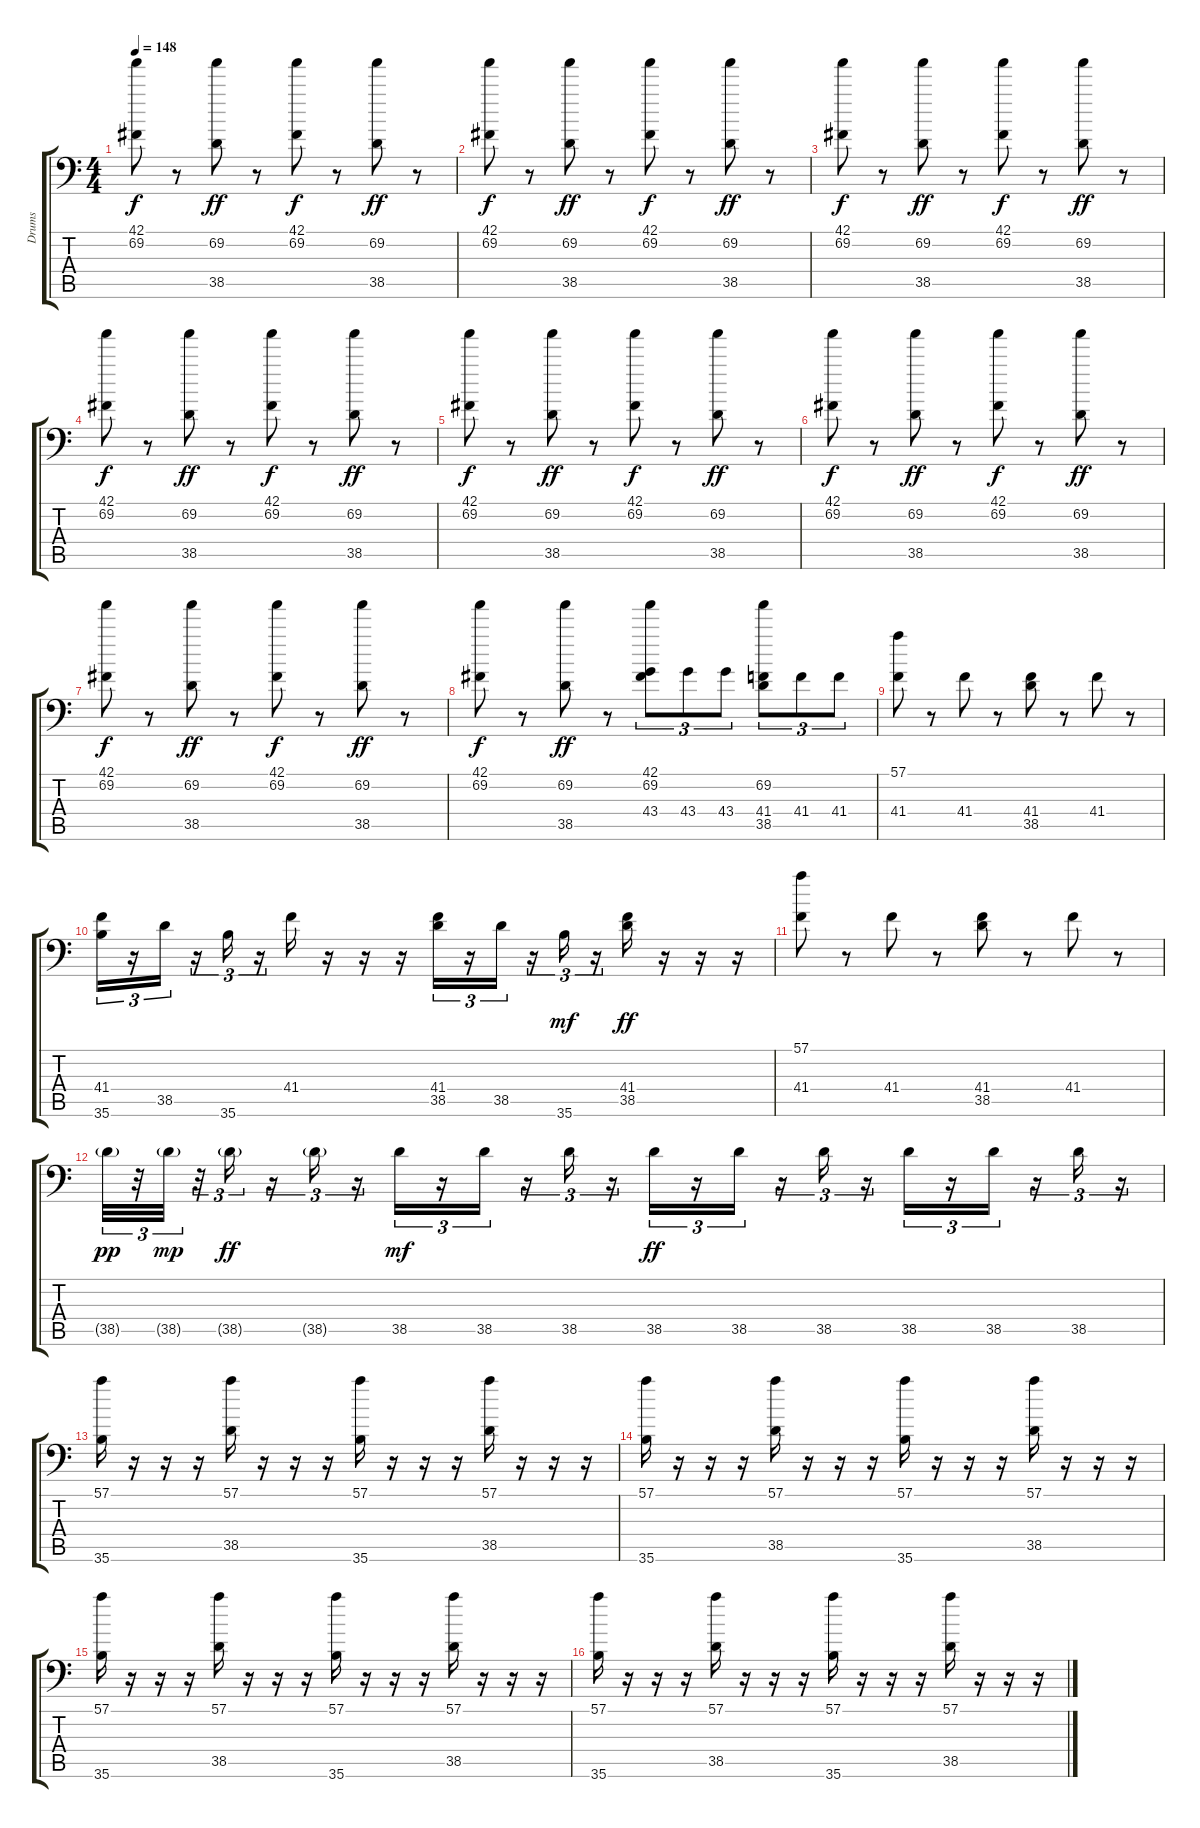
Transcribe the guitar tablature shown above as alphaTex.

\track ("Drums" "Drums") {instrument acousticgrandpiano}
\staff {score tabs}
\tuning (C-1 C-1 C-1 C-1 C-1 C-1) {hide}
\ts (4 4)
\tempo 148
\clef f4
\ks c
(42.1 69.2).8{dy f} r.8 (69.2 38.5).8{dy ff} r.8 (42.1 69.2).8{dy f} r.8 (69.2 38.5).8{dy ff} r.8 |
(42.1 69.2).8{dy f} r.8 (69.2 38.5).8{dy ff} r.8 (42.1 69.2).8{dy f} r.8 (69.2 38.5).8{dy ff} r.8 |
(42.1 69.2).8{dy f} r.8 (69.2 38.5).8{dy ff} r.8 (42.1 69.2).8{dy f} r.8 (69.2 38.5).8{dy ff} r.8 |
(42.1 69.2).8{dy f} r.8 (69.2 38.5).8{dy ff} r.8 (42.1 69.2).8{dy f} r.8 (69.2 38.5).8{dy ff} r.8 |
(42.1 69.2).8{dy f} r.8 (69.2 38.5).8{dy ff} r.8 (42.1 69.2).8{dy f} r.8 (69.2 38.5).8{dy ff} r.8 |
(42.1 69.2).8{dy f} r.8 (69.2 38.5).8{dy ff} r.8 (42.1 69.2).8{dy f} r.8 (69.2 38.5).8{dy ff} r.8 |
(42.1 69.2).8{dy f} r.8 (69.2 38.5).8{dy ff} r.8 (42.1 69.2).8{dy f} r.8 (69.2 38.5).8{dy ff} r.8 |
(42.1 69.2).8{dy f} r.8 (69.2 38.5).8{dy ff} r.8 (42.1 69.2 43.4).8{tu (3 2)} 43.4.8{tu (3 2)} 43.4.8{tu (3 2)} (69.2 41.4 38.5).8{tu (3 2)} 41.4.8{tu (3 2)} 41.4.8{tu (3 2)} |
(57.1 41.4).8 r.8 41.4.8 r.8 (41.4 38.5).8 r.8 41.4.8 r.8 |
(41.4 35.6).16{tu (3 2)} r.16{tu (3 2)} 38.5.16{tu (3 2)} r.16{tu (3 2)} 35.6.16{tu (3 2)} r.16{tu (3 2)} 41.4.16 r.16 r.16 r.16 (41.4 38.5).16{tu (3 2)} r.16{tu (3 2)} 38.5.16{tu (3 2)} r.16{tu (3 2)} 35.6.16{tu (3 2) dy mf} r.16{tu (3 2)} (41.4 38.5).16{dy ff} r.16 r.16 r.16 |
(57.1 41.4).8 r.8 41.4.8 r.8 (41.4 38.5).8 r.8 41.4.8 r.8 |
38.5{g}.32{tu (3 2) dy pp} r.32{tu (3 2)} 38.5{g}.32{tu (3 2) dy mp} r.32{tu (3 2)} 38.5{g}.16{tu (3 2) dy ff} r.16{tu (3 2)} 38.5{g}.16{tu (3 2)} r.16{tu (3 2)} 38.5.16{tu (3 2) dy mf} r.16{tu (3 2)} 38.5.16{tu (3 2)} r.16{tu (3 2)} 38.5.16{tu (3 2)} r.16{tu (3 2)} 38.5.16{tu (3 2) dy ff} r.16{tu (3 2)} 38.5.16{tu (3 2)} r.16{tu (3 2)} 38.5.16{tu (3 2)} r.16{tu (3 2)} 38.5.16{tu (3 2)} r.16{tu (3 2)} 38.5.16{tu (3 2)} r.16{tu (3 2)} 38.5.16{tu (3 2)} r.16{tu (3 2)} |
(57.1 35.6).16 r.16 r.16 r.16 (57.1 38.5).16 r.16 r.16 r.16 (57.1 35.6).16 r.16 r.16 r.16 (57.1 38.5).16 r.16 r.16 r.16 |
(57.1 35.6).16 r.16 r.16 r.16 (57.1 38.5).16 r.16 r.16 r.16 (57.1 35.6).16 r.16 r.16 r.16 (57.1 38.5).16 r.16 r.16 r.16 |
(57.1 35.6).16 r.16 r.16 r.16 (57.1 38.5).16 r.16 r.16 r.16 (57.1 35.6).16 r.16 r.16 r.16 (57.1 38.5).16 r.16 r.16 r.16 |
(57.1 35.6).16 r.16 r.16 r.16 (57.1 38.5).16 r.16 r.16 r.16 (57.1 35.6).16 r.16 r.16 r.16 (57.1 38.5).16 r.16 r.16 r.16
